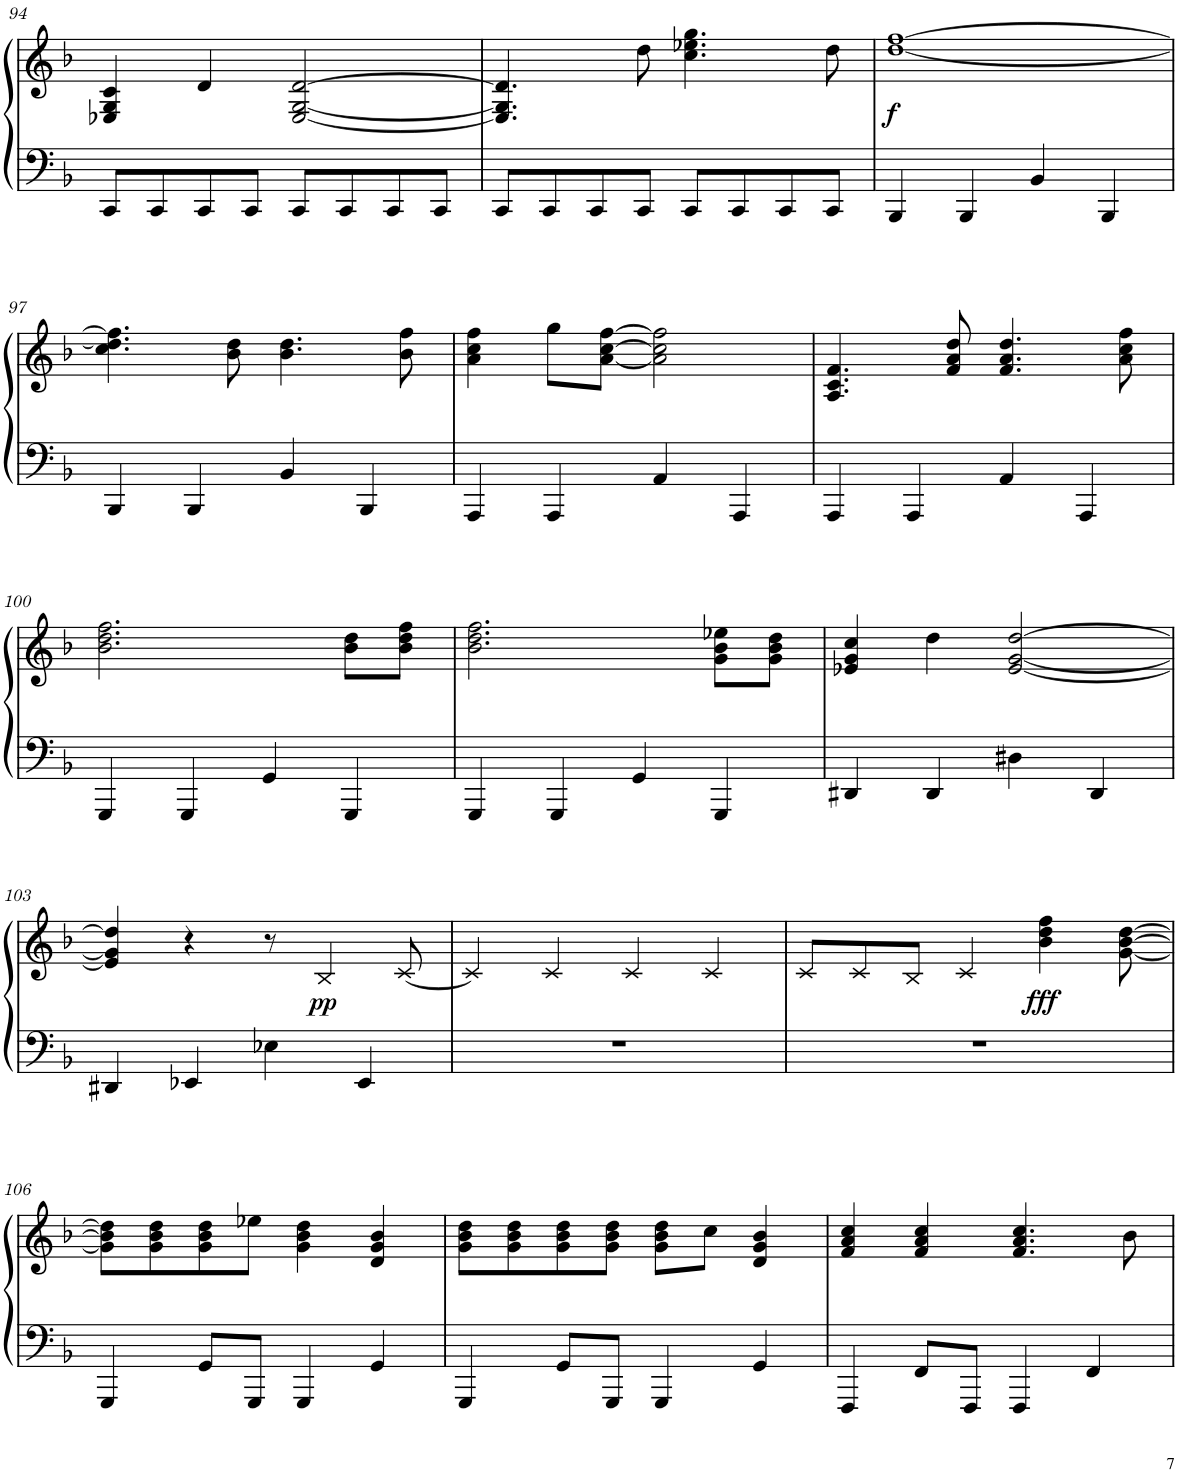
**kern	**kern	**dynam
*part1	*part1	*part1
*staff2	*staff1	*staff1/2
*I"Piano	*	*
*I'Pno.	*	*
!!LO:PB:g=z
*clefF4	*clefG2	*
*k[b-]	*k[b-]	*
*M4/4	*M4/4	*
=94	=94	=94
8CC/L	4E-X/ 4G/ 4c/	.
8CC/	.	.
8CC/	4d/	.
8CC/J	.	.
8CC/L	[2E-/ [2G/ [2d/	.
8CC/	.	.
8CC/	.	.
8CC/J	.	.
=95	=95	=95
8CC/L	4.E-/] 4.G/] 4.d/]	.
8CC/	.	.
8CC/	.	.
8CC/J	8dd\	.
8CC/L	4.cc\ 4.ee-X\ 4.gg\	.
8CC/	.	.
8CC/	.	.
8CC/J	8dd\	.
=96	=96	=96
!	!	!LO:DY:b
4BBB-/	[1dd [1ff	f
4BBB-/	.	.
4BB-/	.	.
4BBB-/	.	.
!!LO:LB:g=z
=97	=97	=97
4BBB-/	4.cc\ 4.dd\] 4.ff\]	.
4BBB-/	.	.
.	8b-\ 8dd\	.
4BB-/	4.b-\ 4.dd\	.
4BBB-/	.	.
.	8b-\ 8ff\	.
=98	=98	=98
4AAA/	4a\ 4cc\ 4ff\	.
4AAA/	8gg\L	.
.	[8a\ [8cc\ [8ff\J	.
4AA/	2a\] 2cc\] 2ff\]	.
4AAA/	.	.
=99	=99	=99
4AAA/	4.A/ 4.c/ 4.f/	.
4AAA/	.	.
.	8f/ 8a/ 8dd/	.
4AA/	4.f/ 4.a/ 4.dd/	.
4AAA/	.	.
.	8a\ 8cc\ 8ff\	.
!!LO:LB:g=z
=100	=100	=100
4GGG/	2.b-\ 2.dd\ 2.ff\	.
4GGG/	.	.
4GG/	.	.
4GGG/	8b-\ 8dd\L	.
.	8b-\ 8dd\ 8ff\J	.
=101	=101	=101
4GGG/	2.b-\ 2.dd\ 2.ff\	.
4GGG/	.	.
4GG/	.	.
4GGG/	8g\ 8b-\ 8ee-X\L	.
.	8g\ 8b-\ 8dd\J	.
=102	=102	=102
4DD#X/	4e-X/ 4g/ 4cc/	.
4DD#/	4dd\	.
4D#X\	[2e-/ [2g/ [2dd/	.
4DD#/	.	.
!!LO:LB:g=z
=103	=103	=103
4DD#X/	4e-/] 4g/] 4dd/]	.
4EE-X/	4r	.
4E-X\	8r	.
!	!	!LO:DY:b
.	4B-/	pp
4EE-/	.	.
.	[8c/	.
=104	=104	=104
1r	4c/]	.
.	4c/	.
.	4c/	.
.	4c/	.
=105	=105	=105
1r	8c/L	.
.	8c/	.
.	8B-/J	.
.	4c/	.
!	!	!LO:DY:b
.	4b-\ 4dd\ 4ff\	fff
.	[8g\ [8b-\ [8dd\	.
!!LO:LB:g=z
=106	=106	=106
4GGG/	8g\] 8b-\] 8dd\]L	.
.	8g\ 8b-\ 8dd\	.
8GG/L	8g\ 8b-\ 8dd\	.
8GGG/J	8ee-X\J	.
4GGG/	4g\ 4b-\ 4dd\	.
4GG/	4d/ 4g/ 4b-/	.
=107	=107	=107
4GGG/	8g\ 8b-\ 8dd\L	.
.	8g\ 8b-\ 8dd\	.
8GG/L	8g\ 8b-\ 8dd\	.
8GGG/J	8g\ 8b-\ 8dd\J	.
4GGG/	8g\ 8b-\ 8dd\L	.
.	8cc\J	.
4GG/	4d/ 4g/ 4b-/	.
=108	=108	=108
4FFF/	4f/ 4a/ 4cc/	.
8FF/L	4f/ 4a/ 4cc/	.
8FFF/J	.	.
4FFF/	4.f/ 4.a/ 4.cc/	.
4FF/	.	.
.	8b-\	.
=	=	=
*-	*-	*-
